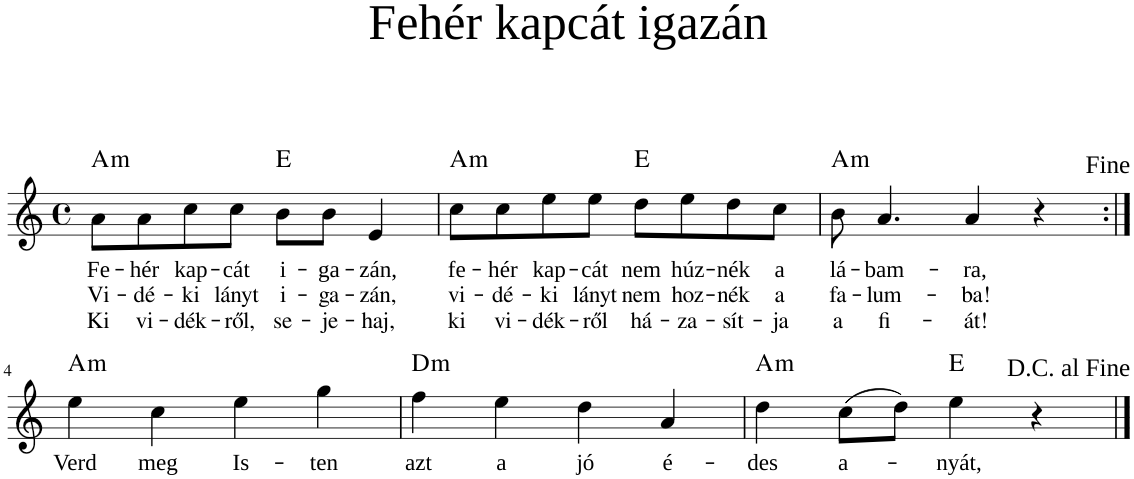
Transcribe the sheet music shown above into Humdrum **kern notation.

**kern	**text	**text	**text	**harte
*part1	*part1	*part1	*part1	*part1
*staff1	*staff1	*staff1	*staff1	*
*I"Piano	*	*	*	*
*I'Pno	*	*	*	*
*clefG2	*	*	*	*
*k[]	*	*	*	*
*M4/4	*	*	*	*
*met(c)	*	*	*	*
=1	=1	=1	=1	=1
!	!LO:LY:b	!LO:LY:b	!LO:LY:b	!LO:H:kt=m
8a\L	Fe-	Vi-	Ki	A:min
!	!LO:LY:b	!LO:LY:b	!LO:LY:b	!
8a\	-hér	-dé-	vi-	.
!	!LO:LY:b	!LO:LY:b	!LO:LY:b	!
8cc\	kap-	-ki	-dék-	.
!	!LO:LY:b	!LO:LY:b	!LO:LY:b	!
8cc\J	-cát	lányt	-ről,	.
!	!LO:LY:b	!LO:LY:b	!LO:LY:b	!LO:H:kt=N.C.
8b\L	i-	i-	se-	N
!	!LO:LY:b	!LO:LY:b	!LO:LY:b	!
8b\J	-ga-	-ga-	-je-	.
!	!LO:LY:b	!LO:LY:b	!LO:LY:b	!
4e/	-zán,	-zán,	-haj,	.
=2	=2	=2	=2	=2
!	!LO:LY:b	!LO:LY:b	!LO:LY:b	!LO:H:kt=m
8cc\L	fe-	vi-	ki	A:min
!	!LO:LY:b	!LO:LY:b	!LO:LY:b	!
8cc\	-hér	-dé-	vi-	.
!	!LO:LY:b	!LO:LY:b	!LO:LY:b	!
8ee\	kap-	-ki	-dék-	.
!	!LO:LY:b	!LO:LY:b	!LO:LY:b	!
8ee\J	-cát	lányt	-ről	.
!	!LO:LY:b	!LO:LY:b	!LO:LY:b	!LO:H:kt=N.C.
8dd\L	nem	nem	há-	N
!	!LO:LY:b	!LO:LY:b	!LO:LY:b	!
8ee\	húz-	hoz-	-za-	.
!	!LO:LY:b	!LO:LY:b	!LO:LY:b	!
8dd\	-nék	-nék	-sít-	.
!	!LO:LY:b	!LO:LY:b	!LO:LY:b	!
8cc\J	a	a	-ja	.
=3	=3	=3	=3	=3
!	!LO:LY:b	!LO:LY:b	!LO:LY:b	!LO:H:kt=m
8b\	lá-	fa-	a	A:min
!	!LO:LY:b	!LO:LY:b	!LO:LY:b	!
4.a/	-bam-	-lum-	fi-	.
!	!LO:LY:b	!LO:LY:b	!LO:LY:b	!
4a/	-ra,	-ba!	-át!	.
4r	.	.	.	.
!LO:TX:a:t=<font face="Times New Roman"/>Fine	!	!	!	!
!!LO:LB:g=z
=4:|!	=4:|!	=4:|!	=4:|!	=4:|!
!	!LO:LY:b	!	!	!LO:H:kt=m
4ee\	Verd	.	.	A:min
!	!LO:LY:b	!	!	!
4cc\	meg	.	.	.
!	!LO:LY:b	!	!	!
4ee\	Is-	.	.	.
!	!LO:LY:b	!	!	!
4gg\	-ten	.	.	.
=5	=5	=5	=5	=5
!	!LO:LY:b	!	!	!LO:H:kt=m
4ff\	azt	.	.	D:min
!	!LO:LY:b	!	!	!
4ee\	a	.	.	.
!	!LO:LY:b	!	!	!
4dd\	jó	.	.	.
!	!LO:LY:b	!	!	!
4a/	é-	.	.	.
=6	=6	=6	=6	=6
!	!LO:LY:b	!	!	!LO:H:kt=m
4dd\	-des	.	.	A:min
!	!LO:LY:b	!	!	!
(8cc\L	a-	.	.	.
8dd\J)	.	.	.	.
!	!LO:LY:b	!	!	!LO:H:kt=N.C.
4ee\	-nyát,	.	.	N
4r	.	.	.	.
!LO:TX:a:t=<font face="Times New Roman"/>D.C. al Fine	!	!	!	!
==	==	==	==	==
*-	*-	*-	*-	*-
